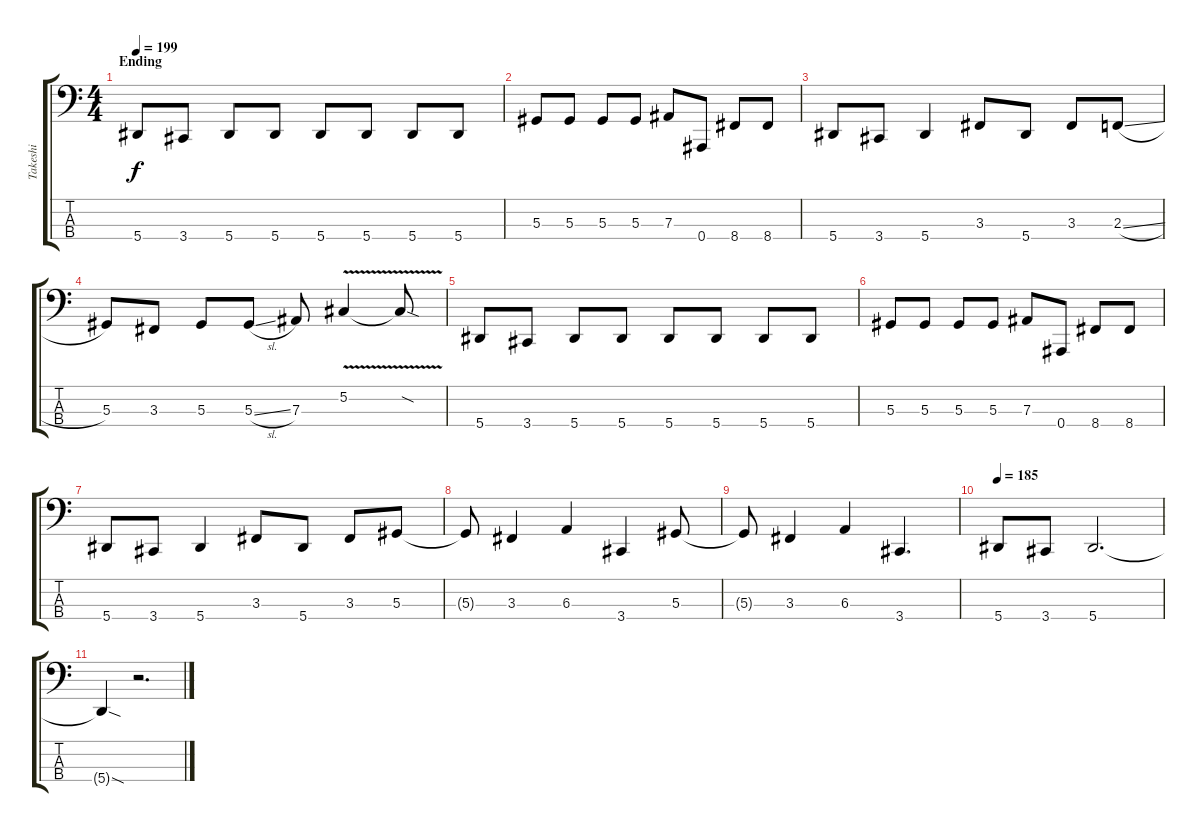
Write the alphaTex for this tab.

\track ("Takeshi" "Takeshi") {instrument electricbasspick}
\staff {score tabs}
\tuning (Db2 Ab1 Eb1 Bb0) {hide}
\ts (4 4)
\section ("" "Ending")
\tempo 199
\clef f4
\ks c
5.4.8{dy f} 3.4.8 5.4.8 5.4.8 5.4.8 5.4.8 5.4.8 5.4.8 |
5.3.8 5.3.8 5.3.8 5.3.8 7.3.8 0.4.8 8.4.8 8.4.8 |
5.4.8 3.4.8 5.4.4 3.3.8 5.4.8 3.3.8 2.3{sl}.8 |
5.3.8 3.3.8 5.3.8 5.3{sl}.8 7.3.8 5.2{v}.4 5.2{sod t}.8 |
5.4.8 3.4.8 5.4.8 5.4.8 5.4.8 5.4.8 5.4.8 5.4.8 |
5.3.8 5.3.8 5.3.8 5.3.8 7.3.8 0.4.8 8.4.8 8.4.8 |
5.4.8 3.4.8 5.4.4 3.3.8 5.4.8 3.3.8 5.3.8 |
5.3{t}.8 3.3.4 6.3.4 3.4.4 5.3.8 |
5.3{t}.8 3.3.4 6.3.4 3.4.4{d} |
\tempo 185
5.4.8 3.4.8 5.4.2{d} |
5.4{sod t}.4 r.2{d}
